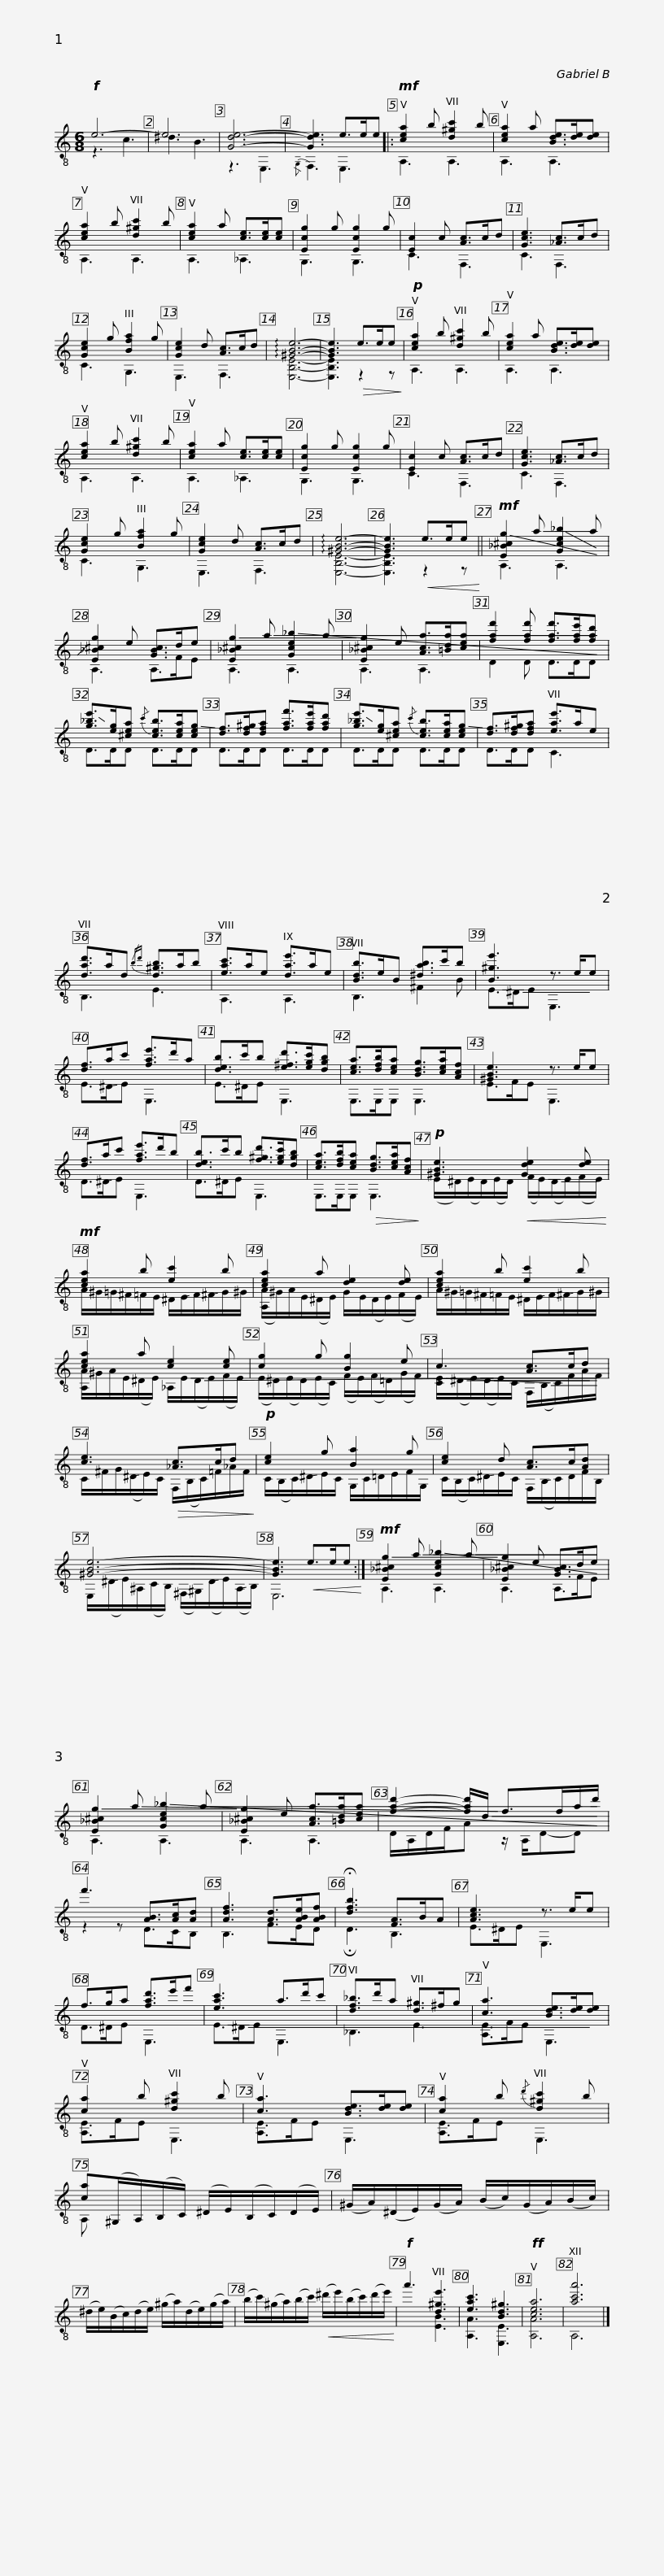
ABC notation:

X:1
%%score ( 1 2 )
L:1/8
M:6/8
I:linebreak $
K:C
V:1 treble-8
V:2 treble-8
V:1
!f! e6- | e6 | [Gde]6- | [Gde]3 e>ee |:$!mf! [cea]2 b [d^gc']2 b | %5
 [cea]2 a [Bde]>[de][de] | [cea]2 b [d^gc']2 b |$ [cea]2 a [ce]>[ce][ce] | [Ecg]2 g [Ecg]2 g | [Ec]2 c [Ac]>cd |$ %10
 [Gce]3 [_Ac]>cd | [Gce]2 g [Bfa]2 g | [Gce]2 d [Ac]>cd |$ !arpeggio![^GBe]6- | [GBe]3!>(! e>ee!>)! | %15
!p! [cea]2 b [d^gc']2 b |$ [cea]2 a [Bde]>[de][de] | [cea]2 b [d^gc']2 b | [cea]2 a [ce]>[ce][ce] |$ [Ecg]2 g [Ecg]2 g | %20
 [Ec]2 c [Ac]>cd | [Gce]3 [_Ac]>cd |$ [Gce]2 g [Bfa]2 g | [Gce]2 d [Ac]>cd | !arpeggio![^GBe]6- | %25
 [GBe]3!<(! e>ee!<)! ||$!mf! !-(![E_B^cg]2 !-(!a !-(![Gce_b]2 !-(!a | !-)![E_B^cg]2 e [GBc]>de | !-(![E_B^cg]2 !-(!a !-(![Gce_b]2 !-(!a |$ !-)![E_B^cg]2 e [Aca]>[=Bda][cea] | %30
 [faf']2 [faf'] [faf']>[fae'][fad'] | !-(![g_be']>!-)![eg][^cea]{/c'} [ceb]>[cea]!-(![ceg] |$ !-)![df]>!-(![df^g]!-)![dfa] [faf']>[fae'][fad'] | !-(![g_be']>!-)![eg][^cea]{/c'} [ceb]>[cea]!-(![ceg] | !-)![df]>[df^g][dfa] [eae']>ae |$ %35
 [dad']>ad{/bd'} [d^gb]>ab | [eac']>ae [dae']>ae | [Bdb]>eB [^dab]>c'b |$ [B^ge']3 z3/2 e/e | [df]>ac' [fae']>d'a | %40
 [deb]>c'b [e^fd']>[egc'][dgb] |$ [cea]>[dfb][cea] [Bdg]>[cea][Acf] | [^GBe]3 z3/2 e/e | [df]>ac' [fae']>d'b |$ [deb]>c'b [f^gd']>[egc'][dgb] | %45
 [cea]>[dfb][cea]!>(! [Bdg]>[cea][Acf]!>)! |!p! [^GBe]3!<(! [Gde]2 [de]!<)! |$!mf! [cea]2 b [ec']2 b | [cea]2 a [de]2 [de] |$ [cea]2 b [ec']2 b | %50
 [cea]2 a [ce]2 [ce] |$ [cg]2 g [Bg]2 e | c3 [Ac]>cd |$ [ce]3!>(! [_Ac]>cd!>)! |!p! [ce]2 g [Ba]2 g |$ %55
 [ce]2 d [Ac]>c[Ad] | [^GBe]6- | [GBe]3!<(! e>ee!<)! :|$!mf! !-(![E_B^cg]2 !-(!a !-(![Gce_b]2 !-(!a | !-)![E_B^cg]2 e [GBc]>de | %60
 !-(![E_B^cg]2 !-(!a !-(![Gce_b]2 !-(!a |$ !-)![E_B^cg]2 e [Aca]>[=Bda][cea] | [fad']2- [fad']/!-(!d/ !-)!f>fa/d'/ | f'3 [AB]>[Ac][Ad] |$ [Adf]3 [Ad]>[ABe][ABf] | %65
 !fermata![dfb]3 [FA]>BA | [Ace]3 z3/2 e/e |$ f>ga [fad']>e'f' | [eac']3 a>d'c' | [df_b]>d'a [d^g]>^fg |$ %70
 [ca]3 [Bde]>[de][de] | [ca]2 b [d^gc']2 b | [ca]3 [Bde]>[de][de] |$ [ca]2 b{/d'} [d^gc']2 b | [ca](^G,/A,/)(B,/C/) (^D/E/)(B,/C/)(D/E/) | %75
 (^G/A/)(^D/E/)(G/A/) (B/c/)(G/A/)(B/c/) |$ (^d/e/)(B/c/)(d/e/) (^g/a/)(d/e/)(g/a/) | (b/c'/)(^g/a/)(b/c'/)!<(! (^d'/e'/)(b/c'/)(d'/e'/)!<)! |$!f! a'3 [d^ge']3 | [eac']3 [Bd^g]3 | %80
!ff! [cea]6 | [ac'a']6 |] %82
V:2
 z3 c3 | ^d3 B3 | z3 E,3 |{/G,} F,3 E,3 |:$ A,3 A,3 | %5
 A,3 A,3 | A,3 A,3 |$ A,3 _A,3 | G,3 G,3 | C3 F,3 |$ %10
 C3 F,3 | C3 G,3 | E,3 F,3 |$ [E,B,E]6- | [E,B,E]3 z2 z | %15
 A,3 A,3 |$ A,3 A,3 | A,3 A,3 | A,3 _A,3 |$ G,3 G,3 | %20
 C3 F,3 | C3 F,3 |$ C3 G,3 | E,3 F,3 | [E,B,E]6- | %25
 [E,B,E]3 z2 z ||$ A,3 A,3 | A,3 A,>FE | A,3 A,3 |$ A,3 A,3 | %30
 D2 D D>DD | D>DD D>DD |$ D>DD D>DD | D>DD D>DD | D>DD C3 |$ %35
 B,3 E3 | A,3 A,3 | B,3 ^F2 B |$ !-(!E>!-(!^D!-)!E E,3 | E>!-(!^D!-)!E E,3 | %40
 E>^DE E,3 |$ E,>E,E, E,3 | E>FE E,3 | D>!-(!^D!-)!E E,3 |$ D>^DE E,3 | %45
 E,>E,E, E,3 | (E/^D/)(E/D/)(E/D/) (F/!-(!E/)(!-(!D/!-)!E/)(F/E/) |$ A/^G/=G/^F/=F/E/ ^D/!-(!E/!-)!F/!-(!^F/!-)!G/^G/ | ([A,A]/^G/)A/E/(^D/E/) G/E/(D/E/)(F/E/) |$ A/^G/=G/^F/=F/E/ ^D/!-(!E/!-)!F/!-(!^F/!-)!G/^G/ | %50
 [A,A]/^G/A/E/(^D/E/) _A,/!-(!E/(!-(!D/!-)!E/)(F/E/) |$ (E/^D/)(E/D/)(E/C/) (F/E/)(F/=D/)(G/F/) | !-(![CE]/(!-(!^D/!-(!E/)(!-(!D/!-)!E/)C/ F,/(!-(!B,/!-)!C/)F/A/F/ |$ C/^F/G/(!-(!^D/!-)!E/)C/ F,/(B,/C/)=F/_A/F/ | C/(B,/C/)!-(!^D/!-)!E/C/ G,/C/=D/E/F/G,/ |$ %55
 C/(B,/C/)!-(!^D/!-)!E/C/ F,/(!-(!B,/!-)!C/)D/F/B,/ | E,/(!-(!^D/!-)!E/)^A,/(C/B,/) (^F,/^G,/)(!-(!D/!-)!E/)(!-(!A,/!-)!B,/) | E,6 :|$ A,3 A,3 | A,3 A,>FE | %60
 A,3 A,3 |$ A,3 A,3 | D/A,/D/F/A z/ A,/D-D | z2 z D>CB, |$ B,3 F>ED | %65
 !fermata!D3 B,3 | !-(!E>!-(!^D!-)!E E,3 |$ D>^DE E,3 | !-(!E>!-(!^D!-)!E E,3 | _B,3 E3 |$ %70
 [A,E]>FE E,3 | [A,E]>FE E,3 | [A,E]>FE E,3 |$ [A,E]>FE E,3 | A, x5 | %75
 x6 |$ x6 | x6 |$ x3 [EB]3 | [A,A]3 [E,E]3 | %80
 [A,A]6 | A,6 |] %82
